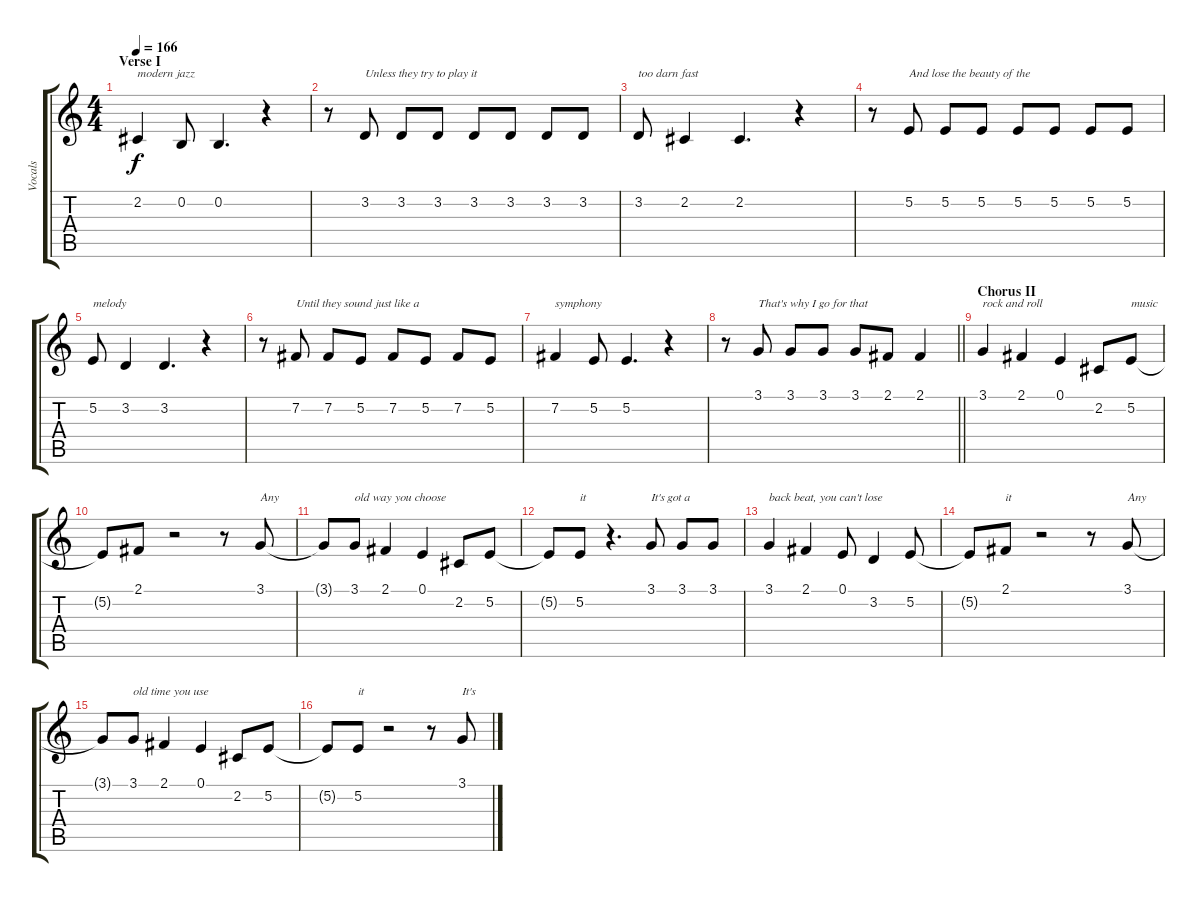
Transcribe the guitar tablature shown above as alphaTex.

\track ("Vocals" "Vocals") {instrument tenorsax}
\staff {score tabs}
\tuning (E4 B3 G3 D3 A2 E2) {hide}
\ts (4 4)
\section ("" "Verse I")
\tempo 166
\clef g2
\ks c
2.2.4{txt "modern jazz" dy f} 0.2.8 0.2.4{d} r.4 |
r.8 3.2.8{txt "Unless they try to play it"} 3.2.8 3.2.8 3.2.8 3.2.8 3.2.8 3.2.8 |
3.2.8{txt "too darn fast"} 2.2.4 2.2.4{d} r.4 |
r.8 5.2.8{txt "And lose the beauty of the"} 5.2.8 5.2.8 5.2.8 5.2.8 5.2.8 5.2.8 |
5.2.8{txt "melody"} 3.2.4 3.2.4{d} r.4 |
r.8 7.2.8{txt "Until they sound just like a"} 7.2.8 5.2.8 7.2.8 5.2.8 7.2.8 5.2.8 |
7.2.4{txt "symphony"} 5.2.8 5.2.4{d} r.4 |
\barLineRight lightlight
r.8 3.1.8{txt "That's why I go for that"} 3.1.8 3.1.8 3.1.8 2.1.8 2.1.4 |
\section ("" "Chorus II")
3.1.4{txt "rock and roll"} 2.1.4 0.1.4 2.2.8 5.2.8{txt "music"} |
5.2{t}.8 2.1.8 r.2 r.8 3.1.8{txt "Any"} |
3.1{t}.8 3.1.8{txt "old way you choose"} 2.1.4 0.1.4 2.2.8 5.2.8 |
5.2{t}.8 5.2.8{txt "it"} r.4{d} 3.1.8{txt "It's got a"} 3.1.8 3.1.8 |
3.1.4{txt "back beat, you can't lose"} 2.1.4 0.1.8 3.2.4 5.2.8 |
5.2{t}.8 2.1.8{txt "it"} r.2 r.8 3.1.8{txt "Any"} |
3.1{t}.8 3.1.8{txt "old time you use"} 2.1.4 0.1.4 2.2.8 5.2.8 |
5.2{t}.8 5.2.8{txt "it"} r.2 r.8 3.1.8{txt "It's"}
